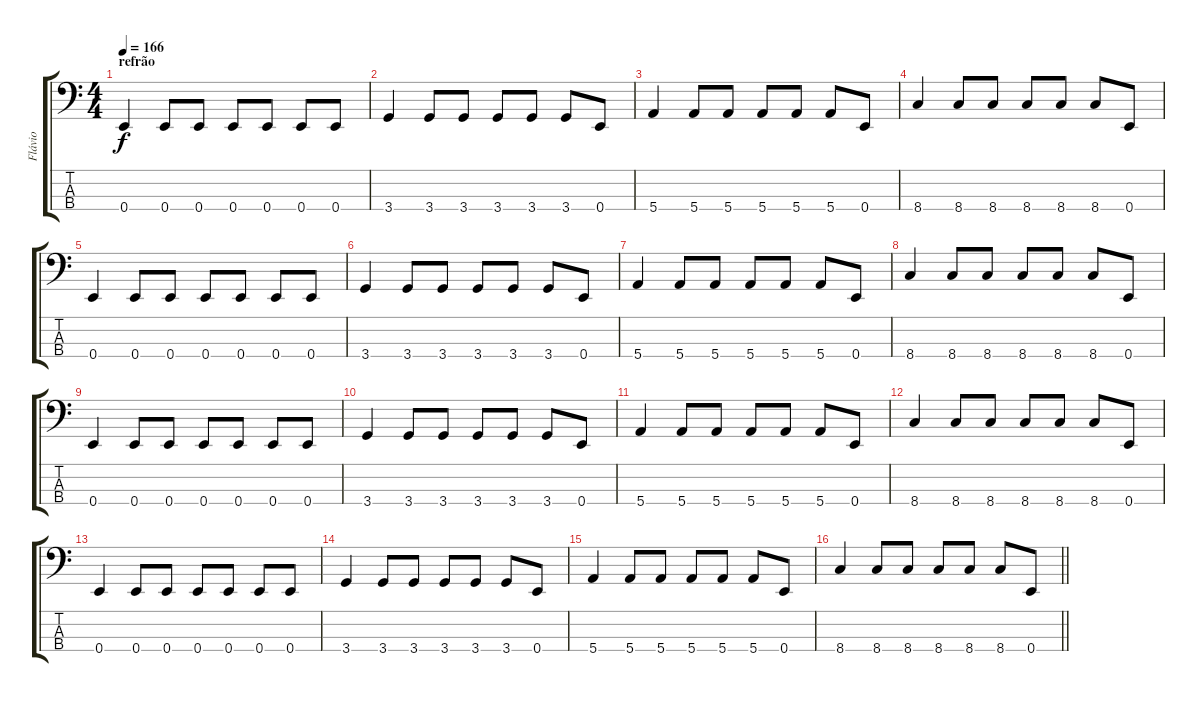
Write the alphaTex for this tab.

\track ("Flávio" "Flávio") {instrument electricbassfinger}
\staff {score tabs}
\tuning (G2 D2 A1 E1) {hide}
\ts (4 4)
\section ("" "refrão")
\tempo 166
\clef f4
\ks c
0.4.4{dy f} 0.4.8 0.4.8 0.4.8 0.4.8 0.4.8 0.4.8 |
3.4.4 3.4.8 3.4.8 3.4.8 3.4.8 3.4.8 0.4.8 |
5.4.4 5.4.8 5.4.8 5.4.8 5.4.8 5.4.8 0.4.8 |
8.4.4 8.4.8 8.4.8 8.4.8 8.4.8 8.4.8 0.4.8 |
0.4.4 0.4.8 0.4.8 0.4.8 0.4.8 0.4.8 0.4.8 |
3.4.4 3.4.8 3.4.8 3.4.8 3.4.8 3.4.8 0.4.8 |
5.4.4 5.4.8 5.4.8 5.4.8 5.4.8 5.4.8 0.4.8 |
8.4.4 8.4.8 8.4.8 8.4.8 8.4.8 8.4.8 0.4.8 |
0.4.4 0.4.8 0.4.8 0.4.8 0.4.8 0.4.8 0.4.8 |
3.4.4 3.4.8 3.4.8 3.4.8 3.4.8 3.4.8 0.4.8 |
5.4.4 5.4.8 5.4.8 5.4.8 5.4.8 5.4.8 0.4.8 |
8.4.4 8.4.8 8.4.8 8.4.8 8.4.8 8.4.8 0.4.8 |
0.4.4 0.4.8 0.4.8 0.4.8 0.4.8 0.4.8 0.4.8 |
3.4.4 3.4.8 3.4.8 3.4.8 3.4.8 3.4.8 0.4.8 |
5.4.4 5.4.8 5.4.8 5.4.8 5.4.8 5.4.8 0.4.8 |
\barLineRight lightlight
8.4.4 8.4.8 8.4.8 8.4.8 8.4.8 8.4.8 0.4.8
